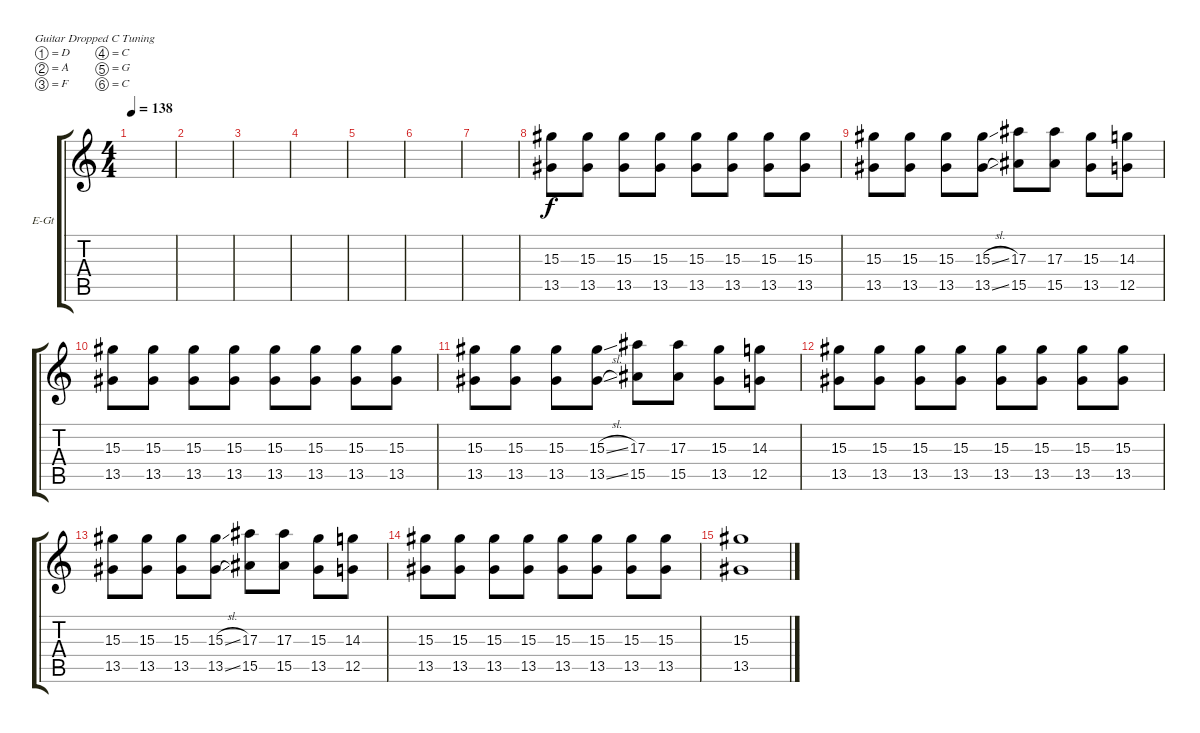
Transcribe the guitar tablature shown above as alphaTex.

\defaultSystemsLayout 4
\bracketExtendMode groupsimilarinstruments
\firstSystemTrackNameOrientation horizontal
\otherSystemsTrackNameOrientation horizontal
\track ("Guitar 1" "E-Gt") {instrument electricguitarclean}
\staff {score tabs}
\tuning (D4 A3 F3 C3 G2 C2)
\ts (4 4)
\tempo 138
\clef g2
\ks c
|
|
|
|
|
|
|
(13.5 15.3).8 (15.3 13.5).8 (15.3 13.5).8 (15.3 13.5).8 (15.3 13.5).8 (15.3 13.5).8 (15.3 13.5).8 (15.3 13.5).8 |
(15.3 13.5).8 (15.3 13.5).8 (15.3 13.5).8 (15.3{sl} 13.5{sl}).8 (17.3 15.5).8 (17.3 15.5).8 (15.3 13.5).8 (14.3 12.5).8 |
(13.5 15.3).8 (15.3 13.5).8 (15.3 13.5).8 (15.3 13.5).8 (15.3 13.5).8 (15.3 13.5).8 (15.3 13.5).8 (15.3 13.5).8 |
(15.3 13.5).8 (15.3 13.5).8 (15.3 13.5).8 (15.3{sl} 13.5{sl}).8 (17.3 15.5).8 (17.3 15.5).8 (15.3 13.5).8 (14.3 12.5).8 |
(13.5 15.3).8 (15.3 13.5).8 (15.3 13.5).8 (15.3 13.5).8 (15.3 13.5).8 (15.3 13.5).8 (15.3 13.5).8 (15.3 13.5).8 |
(15.3 13.5).8 (15.3 13.5).8 (15.3 13.5).8 (15.3{sl} 13.5{sl}).8 (17.3 15.5).8 (17.3 15.5).8 (15.3 13.5).8 (14.3 12.5).8 |
(13.5 15.3).8 (15.3 13.5).8 (15.3 13.5).8 (15.3 13.5).8 (15.3 13.5).8 (15.3 13.5).8 (15.3 13.5).8 (15.3 13.5).8 |
(15.3 13.5).1
